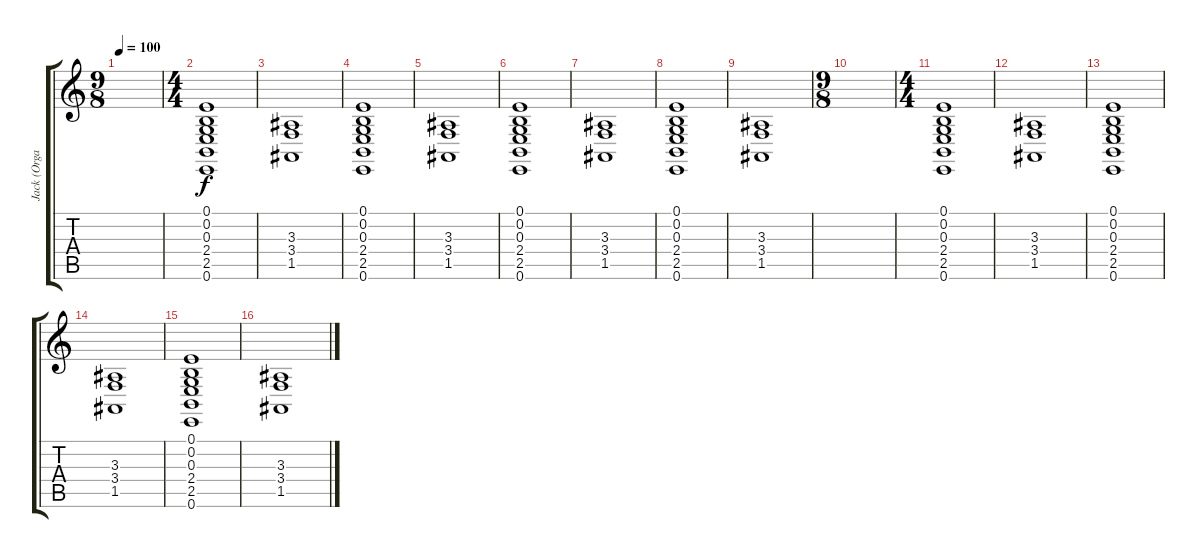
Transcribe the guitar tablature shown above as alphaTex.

\track ("Jack (Organ)" "Jack (Orga") {instrument lead2sawtooth}
\staff {score tabs}
\tuning (E4 B3 G3 D3 A2 E2) {hide}
\ts (9 8)
\tempo 100
\clef g2
\ks c
|
\ts (4 4)
(0.1 0.2 0.3 2.4 2.5 0.6).1 |
(3.3 3.4 1.5).1 |
(0.1 0.2 0.3 2.4 2.5 0.6).1 |
(3.3 3.4 1.5).1 |
(0.1 0.2 0.3 2.4 2.5 0.6).1 |
(3.3 3.4 1.5).1 |
(0.1 0.2 0.3 2.4 2.5 0.6).1 |
(3.3 3.4 1.5).1 |
\ts (9 8)
|
\ts (4 4)
(0.1 0.2 0.3 2.4 2.5 0.6).1 |
(3.3 3.4 1.5).1 |
(0.1 0.2 0.3 2.4 2.5 0.6).1 |
(3.3 3.4 1.5).1 |
(0.1 0.2 0.3 2.4 2.5 0.6).1 |
(3.3 3.4 1.5).1
